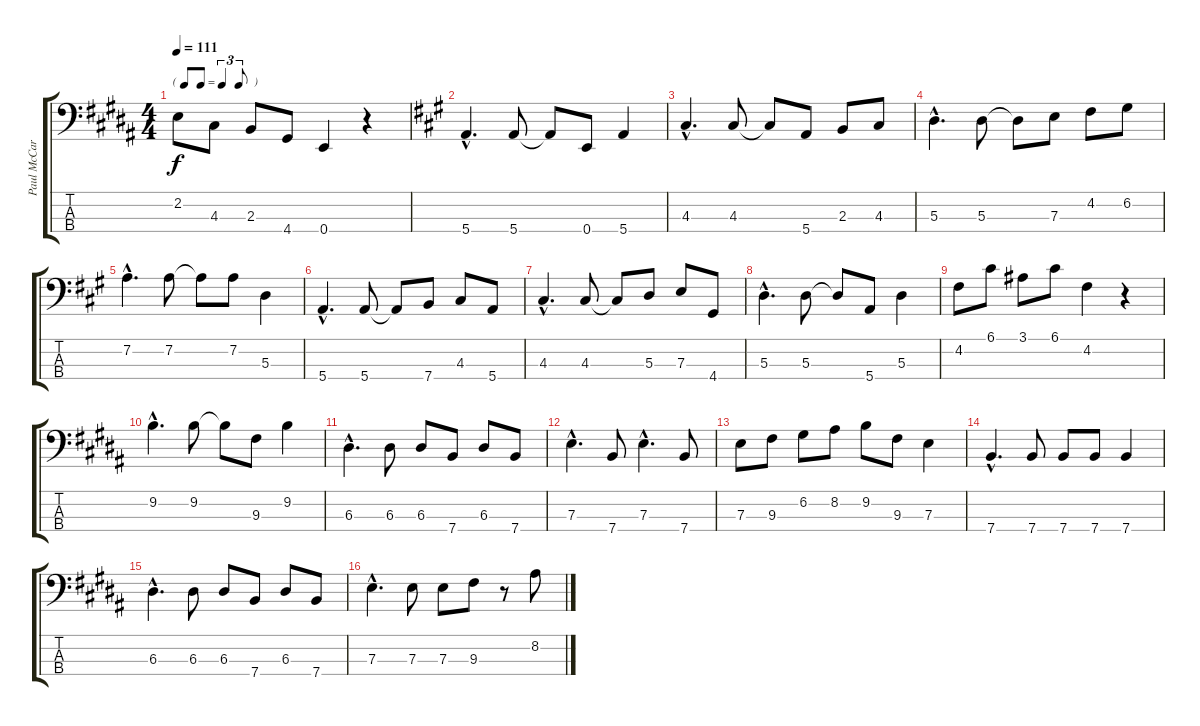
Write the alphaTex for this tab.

\track ("Paul McCartney - bass guitar" "Paul McCar") {instrument electricbassfinger}
\staff {score tabs}
\tuning (G2 D2 A1 E1) {hide}
\ts (4 4)
\tf triplet8th
\tempo 111
\clef f4
\ks b
2.2.8{dy f} 4.3.8 2.3.8 4.4.8 0.4.4 r.4 |
\ks a
5.4{hac}.4{d} 5.4.8 5.4{t}.8 0.4.8 5.4.4 |
4.3{hac}.4{d} 4.3.8 4.3{t}.8 5.4.8 2.3.8 4.3.8 |
5.3{hac}.4{d} 5.3.8 5.3{t}.8 7.3.8 4.2.8 6.2.8 |
7.2{hac}.4{d} 7.2.8 7.2{t}.8 7.2.8 5.3.4 |
5.4{hac}.4{d} 5.4.8 5.4{t}.8 7.4.8 4.3.8 5.4.8 |
4.3{hac}.4{d} 4.3.8 4.3{t}.8 5.3.8 7.3.8 4.4.8 |
5.3{hac}.4{d} 5.3.8 5.3{t}.8 5.4.8 5.3.4 |
4.2.8 6.1.8 3.1.8 6.1.8 4.2.4 r.4 |
\ks b
9.2{hac}.4{d} 9.2.8 9.2{t}.8 9.3.8 9.2.4 |
6.3{hac}.4{d} 6.3.8 6.3.8 7.4.8 6.3.8 7.4.8 |
7.3{hac}.4{d} 7.4.8 7.3{hac}.4{d} 7.4.8 |
7.3.8 9.3.8 6.2.8 8.2.8 9.2.8 9.3.8 7.3.4 |
7.4{hac}.4{d} 7.4.8 7.4.8 7.4.8 7.4.4 |
6.3{hac}.4{d} 6.3.8 6.3.8 7.4.8 6.3.8 7.4.8 |
7.3{hac}.4{d} 7.3.8 7.3.8 9.3.8 r.8 8.2.8
